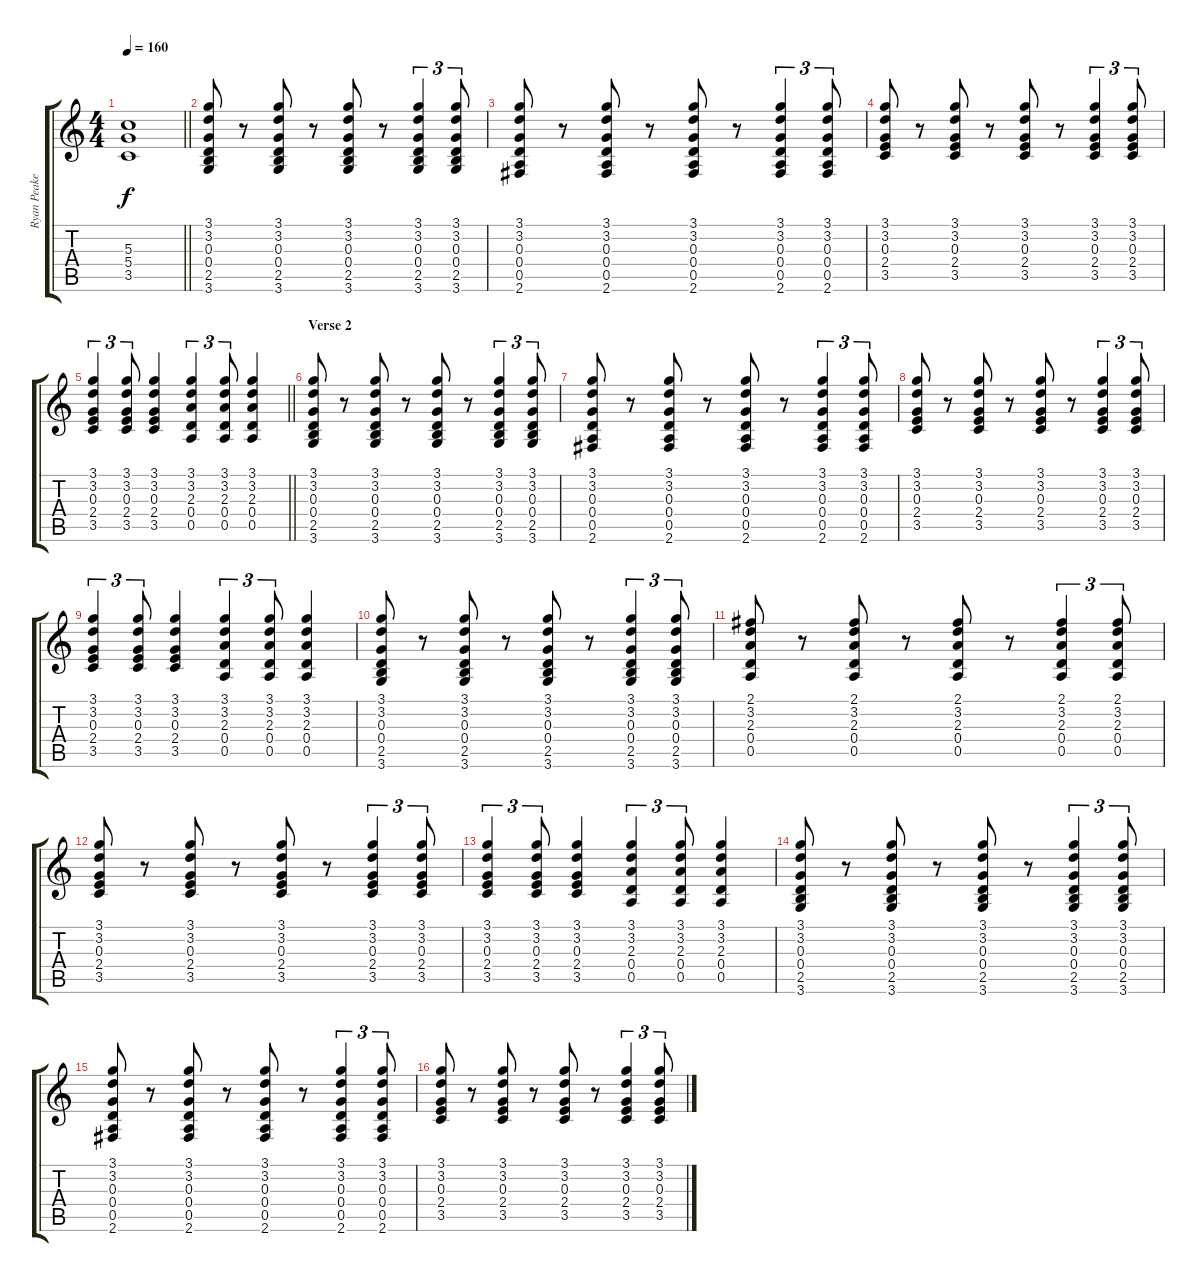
\track ("Ryan Peake" "Ryan Peake") {instrument acousticguitarsteel}
\staff {score tabs}
\tuning (E4 B3 G3 D3 A2 E2) {hide}
\ts (4 4)
\tempo 160
\clef g2
\barLineRight lightlight
\ks c
(5.3{t} 5.4{t} 3.5{t}).1{dy f} |
\section ("" "")
(3.1 3.2 0.3 0.4 2.5 3.6).8{instrument acousticguitarsteel} r.8 (3.1 3.2 0.3 0.4 2.5 3.6).8 r.8 (3.1 3.2 0.3 0.4 2.5 3.6).8 r.8 (3.1 3.2 0.3 0.4 2.5 3.6).4{tu (3 2)} (3.1 3.2 0.3 0.4 2.5 3.6).8{tu (3 2)} |
(3.1 3.2 0.3 0.4 0.5 2.6).8 r.8 (3.1 3.2 0.3 0.4 0.5 2.6).8 r.8 (3.1 3.2 0.3 0.4 0.5 2.6).8 r.8 (3.1 3.2 0.3 0.4 0.5 2.6).4{tu (3 2)} (3.1 3.2 0.3 0.4 0.5 2.6).8{tu (3 2)} |
(3.1 3.2 0.3 2.4 3.5).8 r.8 (3.1 3.2 0.3 2.4 3.5).8 r.8 (3.1 3.2 0.3 2.4 3.5).8 r.8 (3.1 3.2 0.3 2.4 3.5).4{tu (3 2)} (3.1 3.2 0.3 2.4 3.5).8{tu (3 2)} |
\barLineRight lightlight
(3.1 3.2 0.3 2.4 3.5).4{tu (3 2)} (3.1 3.2 0.3 2.4 3.5).8{tu (3 2)} (3.1 3.2 0.3 2.4 3.5).4 (3.1 3.2 2.3 0.4 0.5).4{tu (3 2)} (3.1 3.2 2.3 0.4 0.5).8{tu (3 2)} (3.1 3.2 2.3 0.4 0.5).4 |
\section ("" "Verse 2")
(3.1 3.2 0.3 0.4 2.5 3.6).8 r.8 (3.1 3.2 0.3 0.4 2.5 3.6).8 r.8 (3.1 3.2 0.3 0.4 2.5 3.6).8 r.8 (3.1 3.2 0.3 0.4 2.5 3.6).4{tu (3 2)} (3.1 3.2 0.3 0.4 2.5 3.6).8{tu (3 2)} |
(3.1 3.2 0.3 0.4 0.5 2.6).8 r.8 (3.1 3.2 0.3 0.4 0.5 2.6).8 r.8 (3.1 3.2 0.3 0.4 0.5 2.6).8 r.8 (3.1 3.2 0.3 0.4 0.5 2.6).4{tu (3 2)} (3.1 3.2 0.3 0.4 0.5 2.6).8{tu (3 2)} |
(3.1 3.2 0.3 2.4 3.5).8 r.8 (3.1 3.2 0.3 2.4 3.5).8 r.8 (3.1 3.2 0.3 2.4 3.5).8 r.8 (3.1 3.2 0.3 2.4 3.5).4{tu (3 2)} (3.1 3.2 0.3 2.4 3.5).8{tu (3 2)} |
(3.1 3.2 0.3 2.4 3.5).4{tu (3 2)} (3.1 3.2 0.3 2.4 3.5).8{tu (3 2)} (3.1 3.2 0.3 2.4 3.5).4 (3.1 3.2 2.3 0.4 0.5).4{tu (3 2)} (3.1 3.2 2.3 0.4 0.5).8{tu (3 2)} (3.1 3.2 2.3 0.4 0.5).4 |
(3.1 3.2 0.3 0.4 2.5 3.6).8 r.8 (3.1 3.2 0.3 0.4 2.5 3.6).8 r.8 (3.1 3.2 0.3 0.4 2.5 3.6).8 r.8 (3.1 3.2 0.3 0.4 2.5 3.6).4{tu (3 2)} (3.1 3.2 0.3 0.4 2.5 3.6).8{tu (3 2)} |
(2.1 3.2 2.3 0.4 0.5).8 r.8 (2.1 3.2 2.3 0.4 0.5).8 r.8 (2.1 3.2 2.3 0.4 0.5).8 r.8 (2.1 3.2 2.3 0.4 0.5).4{tu (3 2)} (2.1 3.2 2.3 0.4 0.5).8{tu (3 2)} |
(3.1 3.2 0.3 2.4 3.5).8 r.8 (3.1 3.2 0.3 2.4 3.5).8 r.8 (3.1 3.2 0.3 2.4 3.5).8 r.8 (3.1 3.2 0.3 2.4 3.5).4{tu (3 2)} (3.1 3.2 0.3 2.4 3.5).8{tu (3 2)} |
(3.1 3.2 0.3 2.4 3.5).4{tu (3 2)} (3.1 3.2 0.3 2.4 3.5).8{tu (3 2)} (3.1 3.2 0.3 2.4 3.5).4 (3.1 3.2 2.3 0.4 0.5).4{tu (3 2)} (3.1 3.2 2.3 0.4 0.5).8{tu (3 2)} (3.1 3.2 2.3 0.4 0.5).4 |
(3.1 3.2 0.3 0.4 2.5 3.6).8 r.8 (3.1 3.2 0.3 0.4 2.5 3.6).8 r.8 (3.1 3.2 0.3 0.4 2.5 3.6).8 r.8 (3.1 3.2 0.3 0.4 2.5 3.6).4{tu (3 2)} (3.1 3.2 0.3 0.4 2.5 3.6).8{tu (3 2)} |
(3.1 3.2 0.3 0.4 0.5 2.6).8 r.8 (3.1 3.2 0.3 0.4 0.5 2.6).8 r.8 (3.1 3.2 0.3 0.4 0.5 2.6).8 r.8 (3.1 3.2 0.3 0.4 0.5 2.6).4{tu (3 2)} (3.1 3.2 0.3 0.4 0.5 2.6).8{tu (3 2)} |
(3.1 3.2 0.3 2.4 3.5).8 r.8 (3.1 3.2 0.3 2.4 3.5).8 r.8 (3.1 3.2 0.3 2.4 3.5).8 r.8 (3.1 3.2 0.3 2.4 3.5).4{tu (3 2)} (3.1 3.2 0.3 2.4 3.5).8{tu (3 2)}
